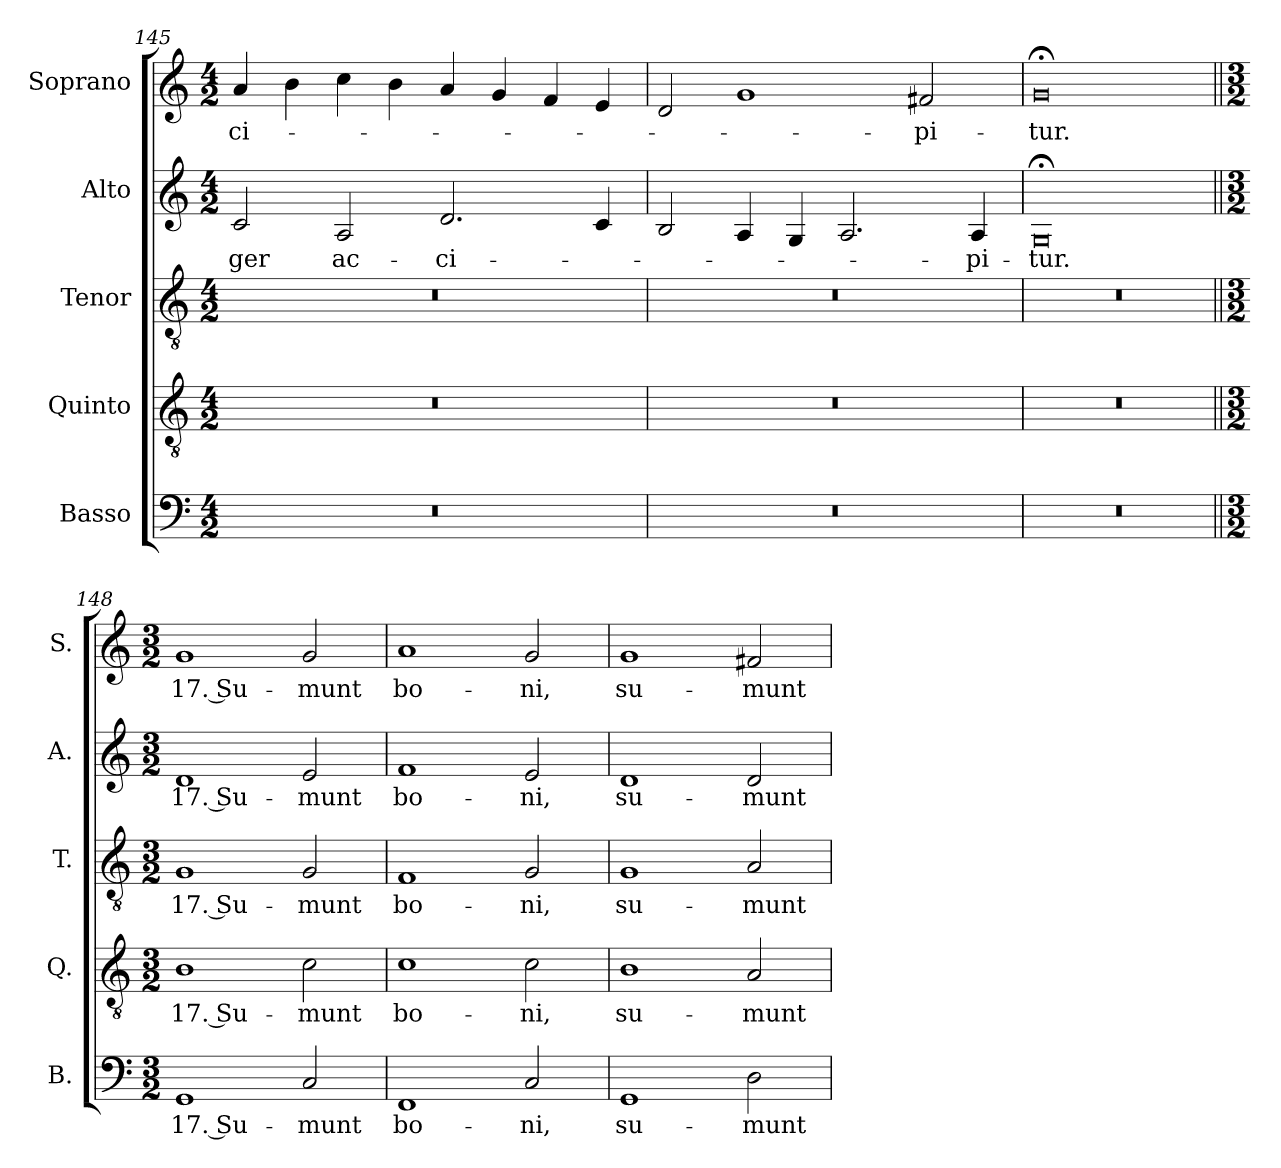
**kern	**text	**kern	**text	**kern	**text	**kern	**text	**kern	**text
*part5	*part5	*part4	*part4	*part3	*part3	*part2	*part2	*part1	*part1
*staff5	*staff5	*staff4	*staff4	*staff3	*staff3	*staff2	*staff2	*staff1	*staff1
*I"Basso	*	*I"Quinto	*	*I"Tenor	*	*I"Alto	*	*I"Soprano	*
*I'B.	*	*I'Q.	*	*I'T.	*	*I'A.	*	*I'S.	*
*clefF4	*	*clefGv2	*	*clefGv2	*	*clefG2	*	*clefG2	*
*	*	*ITrd7c12	*	*ITrd7c12	*	*	*	*	*
*k[]	*	*k[]	*	*k[]	*	*k[]	*	*k[]	*
*C:	*	*C:	*	*C:	*	*C:	*	*C:	*
*M4/2	*	*M4/2	*	*M4/2	*	*M4/2	*	*M4/2	*
=145	=145	=145	=145	=145	=145	=145	=145	=145	=145
!LO:N:vis=1	!	!LO:N:vis=1	!	!LO:N:vis=1	!	!	!	!	!
!	!	!	!	!	!	!	!LO:LY:b:color=#000000	!	!
!	!	!	!	!	!	!	!	!	!LO:LY:b:color=#000000
0r	.	0r	.	0r	.	2ci/	-ger	4ai/	-ci-
.	.	.	.	.	.	.	.	4bi\	.
!	!	!	!	!	!	!	!LO:LY:b:color=#000000	!	!
.	.	.	.	.	.	2Ai/	ac-	4cci\	.
.	.	.	.	.	.	.	.	4bi\	.
!	!	!	!	!	!	!	!LO:LY:b:color=#000000	!	!
.	.	.	.	.	.	2.di/	-ci-	4ai/	.
.	.	.	.	.	.	.	.	4gi/	.
.	.	.	.	.	.	.	.	4fi/	.
.	.	.	.	.	.	4ci/	.	4ei/	.
=146	=146	=146	=146	=146	=146	=146	=146	=146	=146
!LO:N:vis=1	!	!LO:N:vis=1	!	!LO:N:vis=1	!	!	!	!	!
0r	.	0r	.	0r	.	2Bi/	.	2di/	.
.	.	.	.	.	.	4Ai/	.	1gi	.
.	.	.	.	.	.	4Gi/	.	.	.
.	.	.	.	.	.	2.Ai/	.	.	.
!	!	!	!	!	!	!	!	!	!LO:LY:b:color=#000000
.	.	.	.	.	.	.	.	2f#Xi/	-pi-
!	!	!	!	!	!	!	!LO:LY:b:color=#000000	!	!
.	.	.	.	.	.	4Ai/	-pi-	.	.
=147	=147	=147	=147	=147	=147	=147	=147	=147	=147
!LO:N:vis=1	!	!LO:N:vis=1	!	!LO:N:vis=1	!	!	!	!	!
!	!	!	!	!	!	!	!LO:LY:b:color=#000000	!	!
!	!	!	!	!	!	!	!	!	!LO:LY:b:color=#000000
0r	.	0r	.	0r	.	0G;i	-tur.	0g;i	-tur.
!!LO:PB:g=z
=148||	=148||	=148||	=148||	=148||	=148||	=148||	=148||	=148||	=148||
*M3/2	*	*M3/2	*	*M3/2	*	*M3/2	*	*M3/2	*
!	!LO:LY:b:color=#000000	!	!	!	!	!	!	!	!
!	!	!	!LO:LY:b:color=#000000	!	!	!	!	!	!
!	!	!	!	!	!LO:LY:b:color=#000000	!	!	!	!
!	!	!	!	!	!	!	!LO:LY:b:color=#000000	!	!
!	!	!	!	!	!	!	!	!	!LO:LY:b:color=#000000
1GGi	17. Su-	1BBi	17. Su-	1GGi	17. Su-	1di	17. Su-	1gi	17. Su-
!	!LO:LY:b:color=#000000	!	!	!	!	!	!	!	!
!	!	!	!LO:LY:b:color=#000000	!	!	!	!	!	!
!	!	!	!	!	!LO:LY:b:color=#000000	!	!	!	!
!	!	!	!	!	!	!	!LO:LY:b:color=#000000	!	!
!	!	!	!	!	!	!	!	!	!LO:LY:b:color=#000000
2Ci/	-munt	2Ci\	-munt	2GGi/	-munt	2ei/	-munt	2gi/	-munt
=149	=149	=149	=149	=149	=149	=149	=149	=149	=149
!	!LO:LY:b:color=#000000	!	!	!	!	!	!	!	!
!	!	!	!LO:LY:b:color=#000000	!	!	!	!	!	!
!	!	!	!	!	!LO:LY:b:color=#000000	!	!	!	!
!	!	!	!	!	!	!	!LO:LY:b:color=#000000	!	!
!	!	!	!	!	!	!	!	!	!LO:LY:b:color=#000000
1FFi	bo-	1Ci	bo-	1FFi	bo-	1fi	bo-	1ai	bo-
!	!LO:LY:b:color=#000000	!	!	!	!	!	!	!	!
!	!	!	!LO:LY:b:color=#000000	!	!	!	!	!	!
!	!	!	!	!	!LO:LY:b:color=#000000	!	!	!	!
!	!	!	!	!	!	!	!LO:LY:b:color=#000000	!	!
!	!	!	!	!	!	!	!	!	!LO:LY:b:color=#000000
2Ci/	-ni,	2Ci\	-ni,	2GGi/	-ni,	2ei/	-ni,	2gi/	-ni,
=150	=150	=150	=150	=150	=150	=150	=150	=150	=150
!	!LO:LY:b:color=#000000	!	!	!	!	!	!	!	!
!	!	!	!LO:LY:b:color=#000000	!	!	!	!	!	!
!	!	!	!	!	!LO:LY:b:color=#000000	!	!	!	!
!	!	!	!	!	!	!	!LO:LY:b:color=#000000	!	!
!	!	!	!	!	!	!	!	!	!LO:LY:b:color=#000000
1GGi	su-	1BBi	su-	1GGi	su-	1di	su-	1gi	su-
!	!LO:LY:b:color=#000000	!	!	!	!	!	!	!	!
!	!	!	!LO:LY:b:color=#000000	!	!	!	!	!	!
!	!	!	!	!	!LO:LY:b:color=#000000	!	!	!	!
!	!	!	!	!	!	!	!LO:LY:b:color=#000000	!	!
!	!	!	!	!	!	!	!	!	!LO:LY:b:color=#000000
2Di\	-munt	2AAi/	-munt	2AAi/	-munt	2di/	-munt	2f#Xi/	-munt
=	=	=	=	=	=	=	=	=	=
*-	*-	*-	*-	*-	*-	*-	*-	*-	*-
